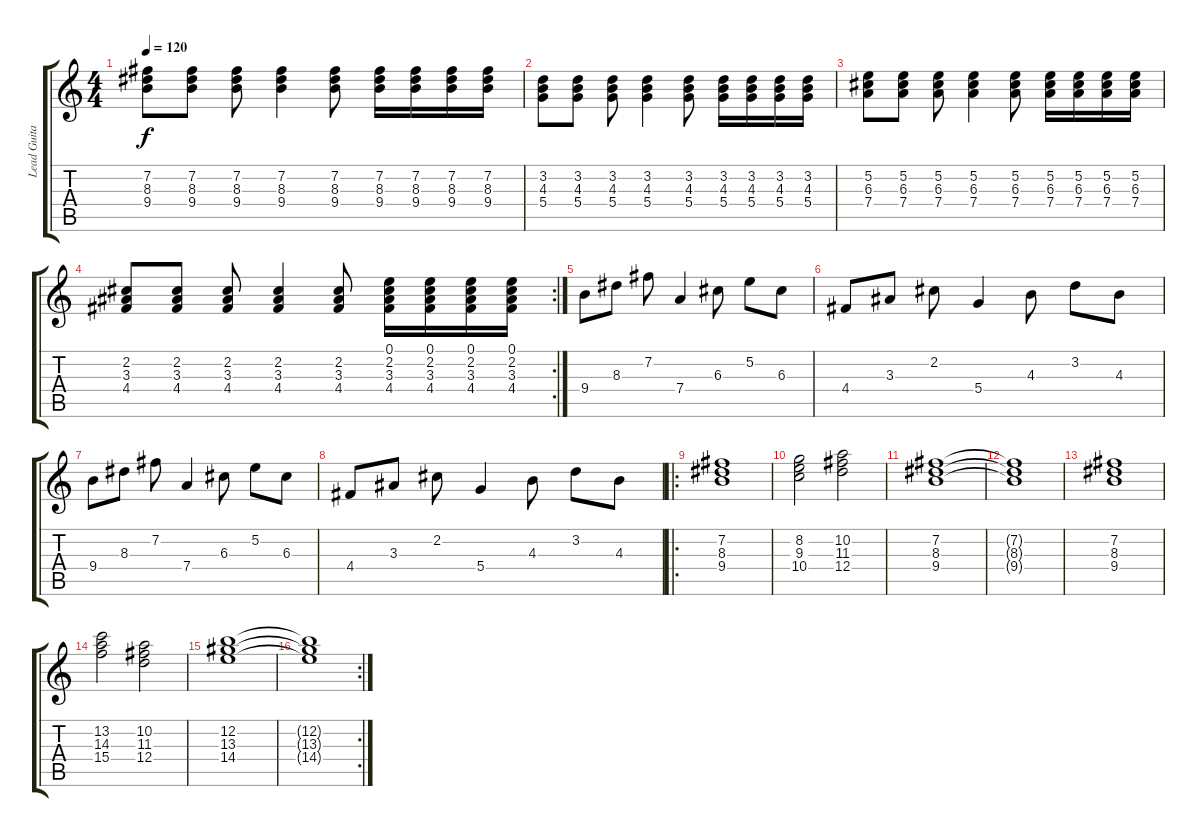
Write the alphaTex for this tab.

\track ("Lead Guitar" "Lead Guita") {instrument distortionguitar}
\staff {score tabs}
\tuning (E4 B3 G3 D3 A2 E2) {hide}
\ts (4 4)
\tempo 120
\clef g2
\ks c
(7.2 8.3 9.4).8{dy f} (7.2 8.3 9.4).8 (7.2 8.3 9.4).8 (7.2 8.3 9.4).4 (7.2 8.3 9.4).8 (7.2 8.3 9.4).16 (7.2 8.3 9.4).16 (7.2 8.3 9.4).16 (7.2 8.3 9.4).16 |
(3.2 4.3 5.4).8 (3.2 4.3 5.4).8 (3.2 4.3 5.4).8 (3.2 4.3 5.4).4 (3.2 4.3 5.4).8 (3.2 4.3 5.4).16 (3.2 4.3 5.4).16 (3.2 4.3 5.4).16 (3.2 4.3 5.4).16 |
(5.2 6.3 7.4).8 (5.2 6.3 7.4).8 (5.2 6.3 7.4).8 (5.2 6.3 7.4).4 (5.2 6.3 7.4).8 (5.2 6.3 7.4).16 (5.2 6.3 7.4).16 (5.2 6.3 7.4).16 (5.2 6.3 7.4).16 |
\rc 2
(2.2 3.3 4.4).8 (2.2 3.3 4.4).8 (2.2 3.3 4.4).8 (2.2 3.3 4.4).4 (2.2 3.3 4.4).8 (0.1 2.2 3.3 4.4).16 (0.1 2.2 3.3 4.4).16 (0.1 2.2 3.3 4.4).16 (0.1 2.2 3.3 4.4).16 |
9.4.8 8.3.8 7.2.8 7.4.4 6.3.8 5.2.8 6.3.8 |
4.4.8 3.3.8 2.2.8 5.4.4 4.3.8 3.2.8 4.3.8 |
9.4.8 8.3.8 7.2.8 7.4.4 6.3.8 5.2.8 6.3.8 |
4.4.8 3.3.8 2.2.8 5.4.4 4.3.8 3.2.8 4.3.8 |
\ro
(7.2 8.3 9.4).1 |
(8.2 9.3 10.4).2 (10.2 11.3 12.4).2 |
(7.2 8.3 9.4).1 |
(7.2{t} 8.3{t} 9.4{t}).1 |
(7.2 8.3 9.4).1 |
(13.2 14.3 15.4).2 (10.2 11.3 12.4).2 |
(12.2 13.3 14.4).1 |
\rc 2
(12.2{t} 13.3{t} 14.4{t}).1
